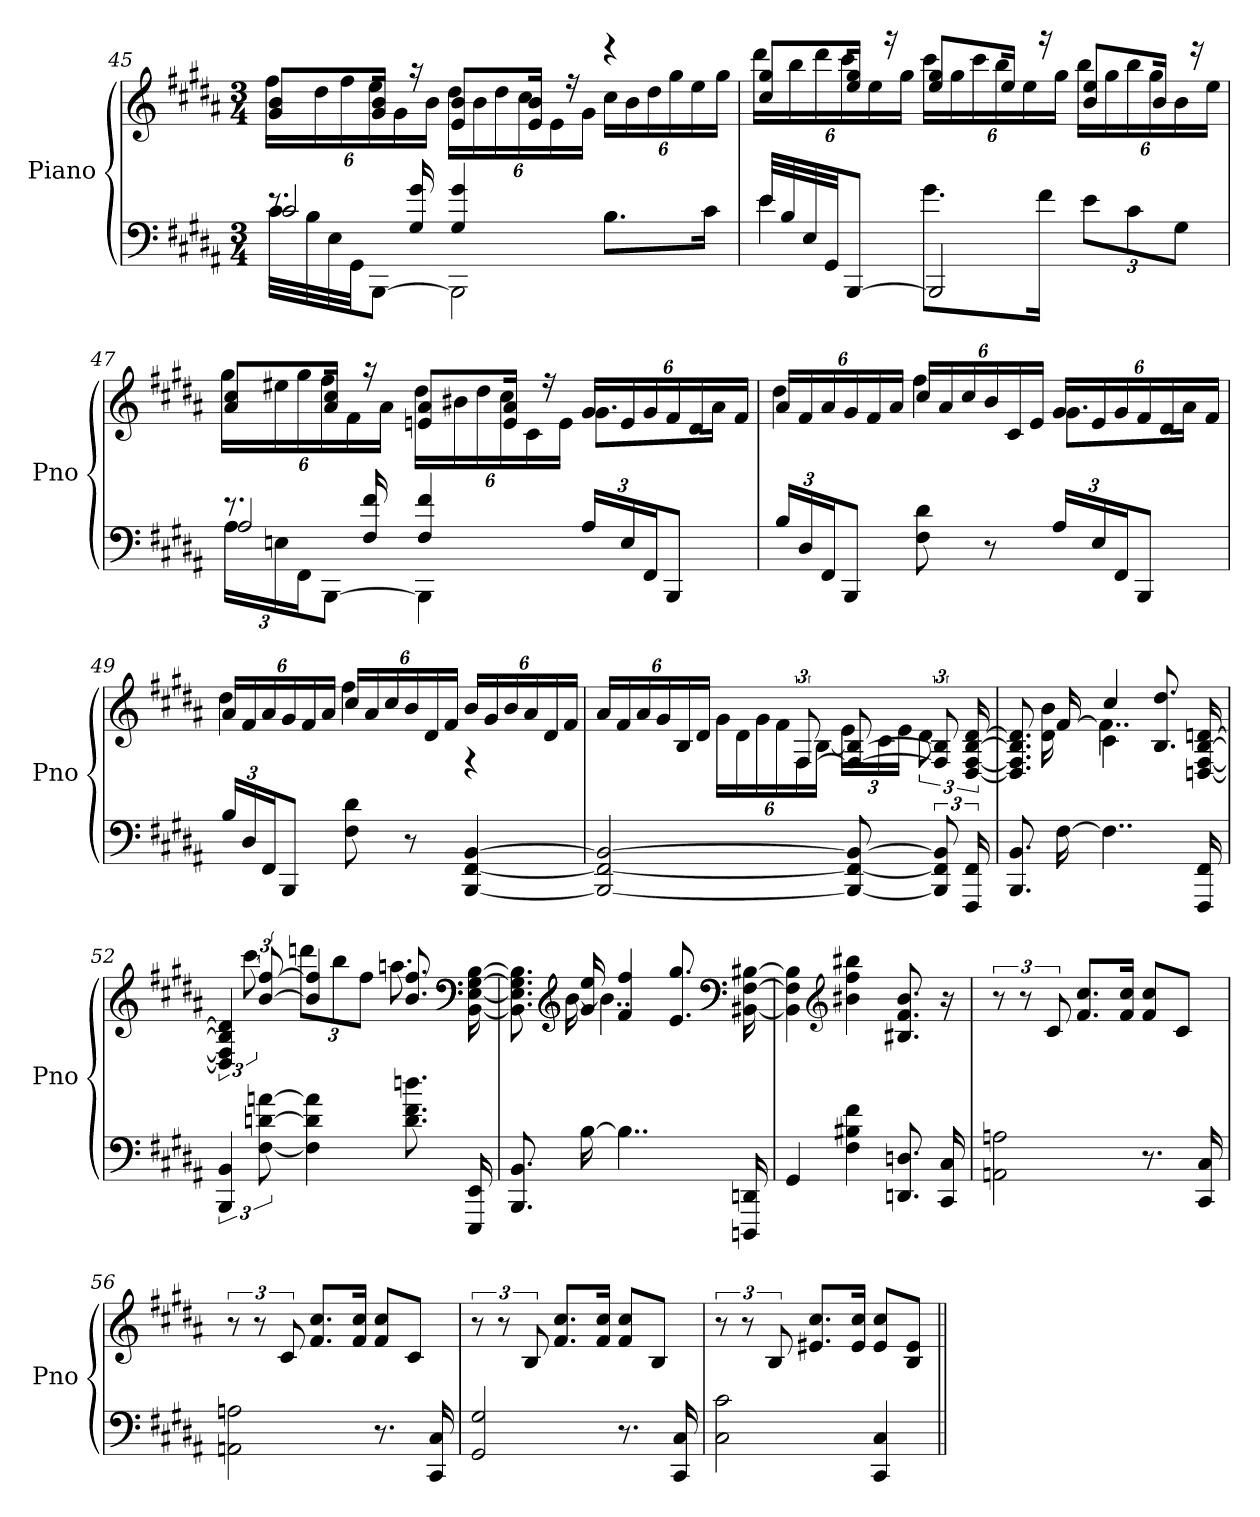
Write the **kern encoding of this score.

**kern	**kern
*part1	*part1
*staff2	*staff1
*I"Piano	*
*I'Pno	*
*clefF4	*clefG2
*k[f#c#g#d#a#]	*k[f#c#g#d#a#]
*B:	*B:
*M3/4	*M3/4
=45	=45
*^	*^
*	*^	*	*
32c#\LLL	2c#/	8.re	8g# 8bL	24ff#LL
32B	.	.	.	.
.	.	.	.	24dd#
32E	.	.	.	.
.	.	.	.	24ff#
32GG#JJ	.	.	.	.
[8BBBJ	.	.	16g# 16bJk	24ee
.	.	.	.	24g#
.	.	16G# 16g#	16r	.
.	.	.	.	24bJJ
2BBB\]	.	4G# 4g#	8e 8bL	24dd#LL
.	.	.	.	24b
.	.	.	.	24dd#
.	.	.	16e 16bJk	24cc#
.	.	.	.	24e
.	.	.	16r	.
.	.	.	.	24g#JJ
.	8.BL	4ryy	4r	24cc#LL
.	.	.	.	24b
.	.	.	.	24dd#
.	.	.	.	24gg#
.	.	.	.	24ee
.	16c#Jk	.	.	.
.	.	.	.	24gg#JJ
*	*v	*v	*	*
=46	=46	=46	=46
32eLLL	4e	8cc# 8gg#L	24ddd#LL
32B	.	.	.
.	.	.	24bb
32E	.	.	.
.	.	.	24ddd#
32GG#JJ	.	.	.
[8BBBJ	.	16ee 16gg#Jk	24ccc#
.	.	.	24ee
.	.	16r	.
.	.	.	24gg#JJ
2BBB]	8.g#L	8ee 8gg#L	24ccc#LL
.	.	.	24gg#
.	.	.	24ccc#
.	.	16eeJk	24bb
.	.	.	24ee
.	16f#Jk	16r	.
.	.	.	24gg#JJ
.	12eL	8b 8eeL	24bbLL
.	.	.	24gg#
.	12c#	.	24bb
.	.	16bJk	24gg#
.	12G#J	.	24b
.	.	16r	.
.	.	.	24eeJJ
=47	=47	=47	=47
*	*^	*	*
24A#\LL	2A#/	8.re	8a# 8cc#L	24gg#LL
24En	.	.	.	24ee#X
24FF#J	.	.	.	24gg#
[8BBBJ	.	.	16a# 16cc#Jk	24ff#
.	.	.	.	24f#
.	.	16F# 16f#	16r	.
.	.	.	.	24a#JJ
4BBB\]	.	4F# 4f#	8en 8a#L	24dd#LL
.	.	.	.	24b#X
.	.	.	.	24dd#
.	.	.	16e 16a#Jk	24cc#
.	.	.	.	24c#
.	.	.	16r	.
.	.	.	.	24eJJ
24A#LL	4ryy	4ryy	24g#LL	8.g#L
24E	.	.	24e	.
24FF#J	.	.	24g#	.
8BBBJ	.	.	24f#	.
.	.	.	24d#	.
.	.	.	.	16a#Jk
.	.	.	24f#JJ	.
*v	*v	*v	*	*
=48	=48	=48
24BLL	24a#LL	4dd#
24D#	24f#	.
24FF#J	24a#	.
8BBBJ	24g#	.
.	24f#	.
.	24a#JJ	.
8F# 8d#	24cc#LL	4ff#
.	24a#	.
.	24cc#	.
8r	24b	.
.	24c#	.
.	24eJJ	.
24A#LL	24g#LL	8.g#L
24E	24e	.
24FF#J	24g#	.
8BBBJ	24f#	.
.	24d#	.
.	.	16a#Jk
.	24f#JJ	.
=49	=49	=49
24BLL	24a#LL	4dd#
24D#	24f#	.
24FF#J	24a#	.
8BBBJ	24g#	.
.	24f#	.
.	24a#JJ	.
8F# 8d#	24cc#LL	4ff#
.	24a#	.
.	24cc#	.
8r	24b	.
.	24d#	.
.	24f#JJ	.
[4BBB [4FF# [4BB	24bLL	4r
.	24g#	.
.	24b	.
.	24a#	.
.	24d#	.
.	24f#JJ	.
=50	=50	=50
2BBB_ 2FF#_ 2BB_	24a#LL	4ryy
.	24f#	.
.	24a#	.
.	24g#	.
.	24B	.
.	24d#JJ	.
.	8ryy	24g#LL
.	.	24d#
.	.	24g#
.	24ryy	24f#
.	[12F#	24F#
.	.	[24BJJ
8BBB_ 8FF#_ 8BB_	8F#_ 8B_	24eLL
.	.	24c#
.	.	24eJJ
12BBB] 12FF#] 12BB]	12F#] 12B]	12d#
24FFF# 24FF#	24ryy	[24D# [24F# [24B [24d#
=51	=51	=51
*	*	*^
8.BBB 8.BB	8.ryy	8.D#] 8.F#] 8.B] 8.d#]	4ryy
[16F#	[16f#	16d# 16b	.
4..F#]	4c#\	4..f#]	4cc#
.	8.ryy	.	8.B 8.dd#
16FFF# 16FF#	16ryy	16ryy	[16Dn [16F# [16B [16dn
*	*	*v	*v
=52	=52	=52
6BBB 6BB	6ryy	6D] 6F#] 6B] 6d]
[12F# [12dn [12an	[12b [12ff#	12ccc#
4F#] 4d] 4a]	4b] 4ff#]	12dddnL
.	.	12bb
.	.	12ff#J
8.d 8.f# 8.ddn	8.b 8.ff#	8.aan
*	*clefF4	*
16EEE 16EE	16ryy	[16BB [16E [16G# [16B
=53	=53	=53
8.BBB 8.BB	8.ryy	8.BB] 8.E] 8.G#] 8.B]
*	*clefG2	*
[16B	16g# 16ee	[16b
4..B]	4f# 4ff#	4..b]
.	8.e 8.gg#	.
*	*clefF4	*
16DDDn 16DDn	16ryy	[16BB#X [16F# [16B#X
*	*v	*v
=54	=54
4GG#	4BB#] 4F#] 4B#]
*	*clefG2
4F# 4B#X 4f#	4b#X 4ff# 4bb#X
8.DDn 8.Dn	8.B#X 8.f# 8.b#
16CC# 16C#	16r
=55	=55
2AAn 2An	12r
.	12r
.	12c#
.	8.f# 8.cc#L
.	16f# 16cc#Jk
8.r	8f# 8cc#L
.	8c#J
16CC# 16C#	.
=56	=56
2AAn 2An	12r
.	12r
.	12c#
.	8.f# 8.cc#L
.	16f# 16cc#Jk
8.r	8f# 8cc#L
.	8c#J
16CC# 16C#	.
=57	=57
2GG# 2G#	12r
.	12r
.	12B
.	8.f# 8.cc#L
.	16f# 16cc#Jk
8.r	8f# 8cc#L
.	8BJ
16CC# 16C#	.
=58	=58
2C# 2c#	12r
.	12r
.	12B
.	8.e#X 8.cc#L
.	16e# 16cc#Jk
4CC# 4C#	8e# 8cc#L
.	8B 8e#J
=||	=||
*-	*-
